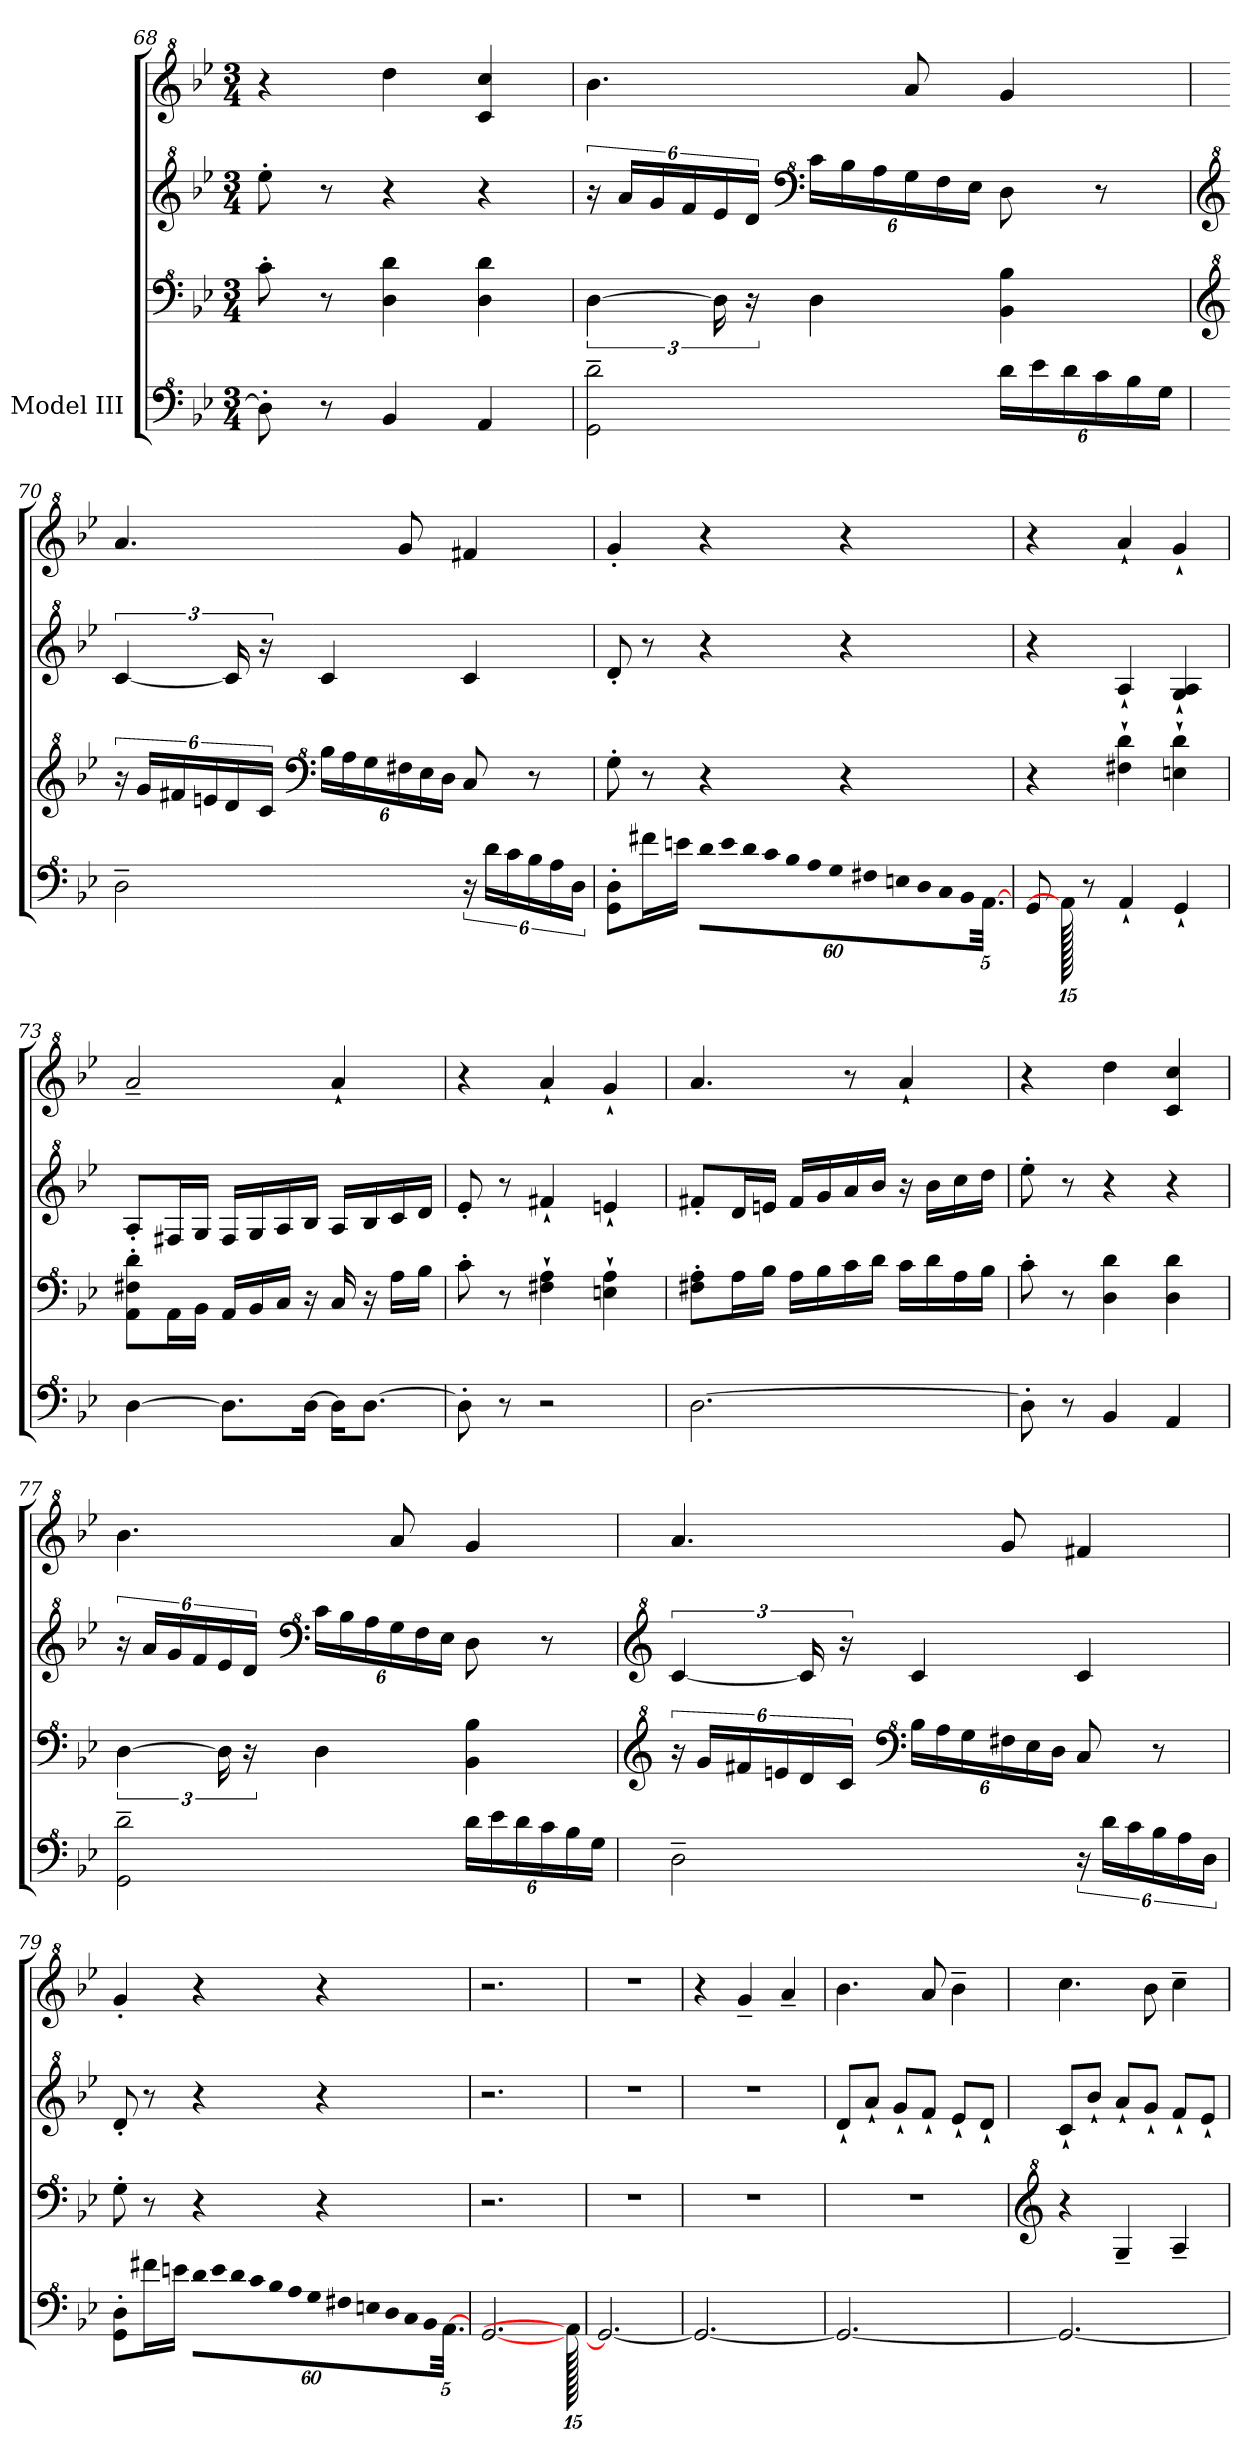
**kern	**kern	**kern	**kern
*part1	*part1	*part1	*part1
*staff4	*staff3	*staff2	*staff1
*I"Model III	*	*	*
*clefF^4	*clefF^4	*clefG^2	*clefG^2
*k[b-e-]	*k[b-e-]	*k[b-e-]	*k[b-e-]
*M3/4	*M3/4	*M3/4	*M3/4
=68	=68	=68	=68
8d'\]	8cc'\	8eee-'\	4r
8r	8r	8r	.
4B-/	4d\ 4dd\	4r	4ddd\
4A/	4d\ 4dd\	4r	4cc/ 4ccc/
!!LO:PB:g=z
=69	=69	=69	=69
2G\~ 2dd\~	[6d\	24r	4.bb-\
.	.	24aa/LL	.
.	.	24gg/	.
.	.	24ff/	.
.	24d\]	24ee-/	.
.	24r	24dd/JJ	.
*	*	*clefF^4	*
*	*	*Xbrackettup	*
.	4d\	24cc\LL	.
.	.	24b-\	.
.	.	24a\	.
.	.	24g\	8aa/
.	.	24f\	.
.	.	24e-\JJ	.
*Xbrackettup	*	*	*
24dd\LL	4B-\ 4b-\	8d\	4gg/
24ee-\	.	.	.
24dd\	.	.	.
24cc\	.	8r	.
24b-\	.	.	.
24g\JJ	.	.	.
=70	=70	=70	=70
*	*clefG^2	*clefG^2	*
*	*	*brackettup	*
2d~\	24r	[6cc/	4.aa/
.	24gg/LL	.	.
.	24ff#X/	.	.
.	24een/	.	.
.	24dd/	24cc/]	.
.	24cc/JJ	24r	.
*	*clefF^4	*	*
*	*Xbrackettup	*	*
.	24b-\LL	4cc/	.
.	24a\	.	.
.	24g\	.	.
.	24f#X\	.	8gg/
.	24e-\	.	.
.	24d\JJ	.	.
*brackettup	*	*	*
24r	8c/	4cc/	4ff#X/
24dd\LL	.	.	.
24cc\	.	.	.
24b-\	8r	.	.
24a\	.	.	.
24d\JJ	.	.	.
!!LO:LB:g=z
=71	=71	=71	=71
8G\' 8d\'L	8g'\	8dd'/	4gg'/
16ff#X\L	8r	8r	.
16een\JJ	.	.	.
*Xbrackettup	*	*	*
!LO:N:vis=16	!	!	!
960%37dd\LL	4r	4r	4r
!LO:N:vis=16	!	!	!
960%37ee\	.	.	.
!LO:N:vis=16	!	!	!
960%37dd\	.	.	.
!LO:N:vis=16	!	!	!
960%37cc\	.	.	.
!LO:N:vis=16	!	!	!
960%37b-\	.	.	.
!LO:N:vis=16	!	!	!
960%37a\	.	.	.
!LO:N:vis=16	!	!	!
960%37g\	.	.	.
.	4r	4r	4r
!LO:N:vis=16	!	!	!
960%37f#X\	.	.	.
!LO:N:vis=16	!	!	!
960%37en\	.	.	.
!LO:N:vis=16	!	!	!
960%37d\	.	.	.
!LO:N:vis=16	!	!	!
960%37c\	.	.	.
!LO:N:vis=16	!	!	!
960%37B-\	.	.	.
[40.A\JJ	.	.	.
=72	=72	=72	=72
8G/	4r	4r	4r
960A\]	.	.	.
8r	.	.	.
.	4f#X\` 4dd\`	4a`/	4aa`/
4A`/	.	.	.
.	4en\` 4dd\`	4g/` 4a/`	4gg`/
4G`/	.	.	.
.	960ryy	960ryy	960ryy
=73	=73	=73	=73
[4d\	8A\' 8f#X\' 8dd\'L	8a'/L	2aa~/
.	16A\L	16f#X/L	.
.	16B-\JJ	16g/JJ	.
8.d\L]	16A/LL	16f#/LL	.
.	16B-/	16g/	.
.	16c/JJ	16a/	.
[16d\Jk	16r	16b-/JJ	.
16d\KL]	16c/	16a/LL	4aa`/
[8.d\J	16r	16b-/	.
.	16a\LL	16cc/	.
.	16b-\JJ	16dd/JJ	.
=74	=74	=74	=74
8d'\]	8cc'\	8ee-'/	4r
8r	8r	8r	.
2r	4f#X\` 4a\`	4ff#X`/	4aa`/
.	4en\` 4a\`	4een`/	4gg`/
!!LO:LB:g=z
=75	=75	=75	=75
[2.d\	8f#X\' 8a\'L	8ff#X'/L	4.aa/
.	16a\L	16dd/L	.
.	16b-\JJ	16een/JJ	.
.	16a\LL	16ff#/LL	.
.	16b-\	16gg/	.
.	16cc\	16aa/	8r
.	16dd\JJ	16bb-/JJ	.
.	16cc\LL	16r	4aa`/
.	16dd\	16bb-\LL	.
.	16a\	16ccc\	.
.	16b-\JJ	16ddd\JJ	.
=76	=76	=76	=76
8d'\]	8cc'\	8eee-'\	4r
8r	8r	8r	.
4B-/	4d\ 4dd\	4r	4ddd\
4A/	4d\ 4dd\	4r	4cc/ 4ccc/
=77	=77	=77	=77
*	*brackettup	*	*
2G\~ 2dd\~	[6d\	24r	4.bb-\
.	.	24aa/LL	.
.	.	24gg/	.
.	.	24ff/	.
.	24d\]	24ee-/	.
.	24r	24dd/JJ	.
*	*	*clefF^4	*
*	*	*Xbrackettup	*
.	4d\	24cc\LL	.
.	.	24b-\	.
.	.	24a\	.
.	.	24g\	8aa/
.	.	24f\	.
.	.	24e-\JJ	.
24dd\LL	4B-\ 4b-\	8d\	4gg/
24ee-\	.	.	.
24dd\	.	.	.
24cc\	.	8r	.
24b-\	.	.	.
24g\JJ	.	.	.
!!LO:PB:g=z
=78	=78	=78	=78
*	*clefG^2	*clefG^2	*
*	*	*brackettup	*
2d~\	24r	[6cc/	4.aa/
.	24gg/LL	.	.
.	24ff#X/	.	.
.	24een/	.	.
.	24dd/	24cc/]	.
.	24cc/JJ	24r	.
*	*clefF^4	*	*
*	*Xbrackettup	*	*
.	24b-\LL	4cc/	.
.	24a\	.	.
.	24g\	.	.
.	24f#X\	.	8gg/
.	24e-\	.	.
.	24d\JJ	.	.
*brackettup	*	*	*
24r	8c/	4cc/	4ff#X/
24dd\LL	.	.	.
24cc\	.	.	.
24b-\	8r	.	.
24a\	.	.	.
24d\JJ	.	.	.
=79	=79	=79	=79
8G\' 8d\'L	8g'\	8dd'/	4gg'/
16ff#X\L	8r	8r	.
16een\JJ	.	.	.
*Xbrackettup	*	*	*
!LO:N:vis=16	!	!	!
960%37dd\LL	4r	4r	4r
!LO:N:vis=16	!	!	!
960%37ee\	.	.	.
!LO:N:vis=16	!	!	!
960%37dd\	.	.	.
!LO:N:vis=16	!	!	!
960%37cc\	.	.	.
!LO:N:vis=16	!	!	!
960%37b-\	.	.	.
!LO:N:vis=16	!	!	!
960%37a\	.	.	.
!LO:N:vis=16	!	!	!
960%37g\	.	.	.
.	4r	4r	4r
!LO:N:vis=16	!	!	!
960%37f#X\	.	.	.
!LO:N:vis=16	!	!	!
960%37en\	.	.	.
!LO:N:vis=16	!	!	!
960%37d\	.	.	.
!LO:N:vis=16	!	!	!
960%37c\	.	.	.
!LO:N:vis=16	!	!	!
960%37B-\	.	.	.
[40.A\JJ	.	.	.
=80	=80	=80	=80
[2.G/	2.r	2.r	2.r
960A\]	960ryy	960ryy	960ryy
=81	=81	=81	=81
2.G/_	2.r	2.r	2.r
!!LO:LB:g=z
=82	=82	=82	=82
2.G/_	2.r	2.r	4r
.	.	.	4gg~/
.	.	.	4aa~/
=83	=83	=83	=83
2.G/_	2.r	8dd`/L	4.bb-\
.	.	8aa`/J	.
.	.	8gg`/L	.
.	.	8ff`/J	8aa/
.	.	8ee-`/L	4bb-~\
.	.	8dd`/J	.
=84	=84	=84	=84
*	*clefG^2	*	*
2.G/_	4r	8cc`/L	4.ccc\
.	.	8bb-`/J	.
.	4g~/	8aa`/L	.
.	.	8gg`/J	8bb-\
.	4a~/	8ff`/L	4ccc~\
.	.	8ee-`/J	.
=	=	=	=
*-	*-	*-	*-
